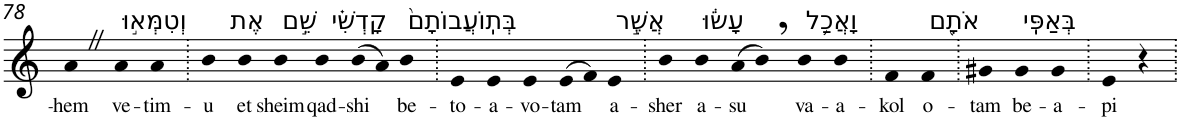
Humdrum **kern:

**kern	**text
*part1	*part1
*staff1	*staff1
*I"Piano	*
*I'Pno	*
!!LO:PB:g=z
*clefG2	*
*k[]	*
=78	=78
!	!LO:LY:b
4aZ	-hem
!LO:TX:a:t=וְטִמְּא֣וּ	!
!	!LO:LY:b
4a	ve-
!	!LO:LY:b
4a	-tim-
=79.	=79.
!	!LO:LY:b
4b	-u
!LO:TX:a:t=אֶת	!
!	!LO:LY:b
4b	et
!LO:TX:a:t=שֵׁ֣ם	!
!	!LO:LY:b
4b	sheim
!LO:TX:a:t=קָדְשִׁ֗י	!
!	!LO:LY:b
4b	qad-
!	!LO:LY:b
(>8b	-shi
8a)	.
!LO:TX:a:t=בְּתֽוֹעֲבוֹתָם֙	!
!	!LO:LY:b
4b	be-
=80.	=80.
!	!LO:LY:b
4e	-to-
!	!LO:LY:b
4e	-a-
!	!LO:LY:b
4e	-vo-
!	!LO:LY:b
(>8e	-tam
8f)	.
!LO:TX:a:t=אֲשֶׁ֣ר	!
!	!LO:LY:b
4e	a-
=81.	=81.
!	!LO:LY:b
4b	-sher
!LO:TX:a:t=עָשׂ֔וּ	!
!	!LO:LY:b
4b	a-
!	!LO:LY:b
(>8a	-su
8b,)	.
!LO:TX:a:t=וָאֲכַ֥ל	!
!	!LO:LY:b
4b	va-
!	!LO:LY:b
4b	-a-
=82.	=82.
!	!LO:LY:b
4f	-kol
!LO:TX:a:t=אֹתָ֖ם	!
!	!LO:LY:b
4f	o-
=83.	=83.
!	!LO:LY:b
4g#X	-tam
!LO:TX:a:t=בְּאַפִּֽי	!
!	!LO:LY:b
4g#	be-
!	!LO:LY:b
4g#	-a-
=84.	=84.
!	!LO:LY:b
4e	-pi
4r	.
=.	=.
*-	*-
